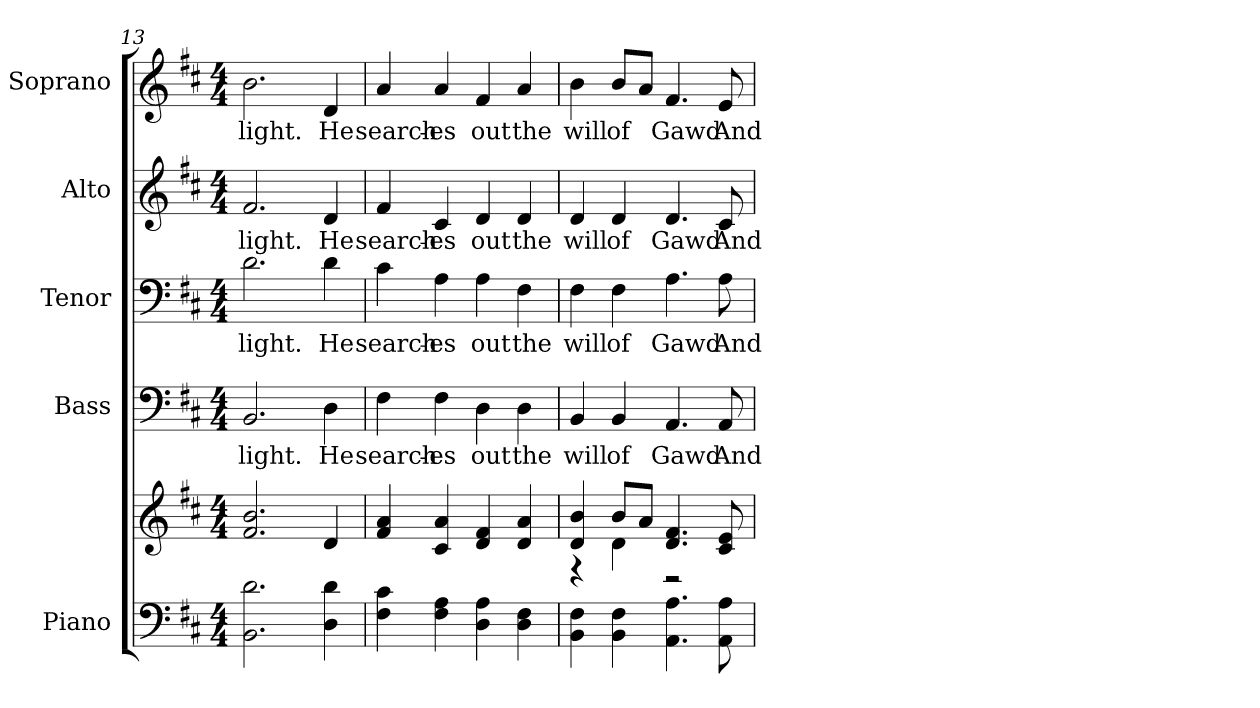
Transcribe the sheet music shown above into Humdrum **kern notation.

**kern	**kern	**kern	**text	**kern	**text	**kern	**text	**kern	**text
*part5	*part5	*part4	*part4	*part3	*part3	*part2	*part2	*part1	*part1
*staff6	*staff5	*staff4	*staff4	*staff3	*staff3	*staff2	*staff2	*staff1	*staff1
*I"Piano	*	*I"Bass	*	*I"Tenor	*	*I"Alto	*	*I"Soprano	*
*I'Pno.	*	*I'B.	*	*	*	*I'A.	*	*I'S.	*
!!LO:PB:g=z
*clefF4	*clefG2	*clefF4	*	*clefF4	*	*clefG2	*	*clefG2	*
*k[f#c#]	*k[f#c#]	*k[f#c#]	*	*k[f#c#]	*	*k[f#c#]	*	*k[f#c#]	*
*D:	*D:	*D:	*	*D:	*	*D:	*	*D:	*
*M4/4	*M4/4	*M4/4	*	*M4/4	*	*M4/4	*	*M4/4	*
=13	=13	=13	=13	=13	=13	=13	=13	=13	=13
!	!	!	!LO:LY:b:color=#000000	!	!	!	!	!	!
!	!	!	!	!	!LO:LY:b:color=#000000	!	!	!	!
!	!	!	!	!	!	!	!LO:LY:b:color=#000000	!	!
!	!	!	!	!	!	!	!	!	!LO:LY:b:color=#000000
2.BBi\ 2.di	2.f#i/ 2.bi	2.BBi/	-light.	2.di\	-light.	2.f#i/	-light.	2.bi\	-light.
!	!	!	!LO:LY:b:color=#000000	!	!	!	!	!	!
!	!	!	!	!	!LO:LY:b:color=#000000	!	!	!	!
!	!	!	!	!	!	!	!LO:LY:b:color=#000000	!	!
!	!	!	!	!	!	!	!	!	!LO:LY:b:color=#000000
4Di\ 4di	4di/	4Di\	He	4di\	He	4di/	He	4di/	He
=14	=14	=14	=14	=14	=14	=14	=14	=14	=14
!	!	!	!LO:LY:b:color=#000000	!	!	!	!	!	!
!	!	!	!	!	!LO:LY:b:color=#000000	!	!	!	!
!	!	!	!	!	!	!	!LO:LY:b:color=#000000	!	!
!	!	!	!	!	!	!	!	!	!LO:LY:b:color=#000000
4F#i\ 4c#i	4f#i/ 4ai	4F#i\	search-	4c#i\	search-	4f#i/	search-	4ai/	search-
!	!	!	!LO:LY:b:color=#000000	!	!	!	!	!	!
!	!	!	!	!	!LO:LY:b:color=#000000	!	!	!	!
!	!	!	!	!	!	!	!LO:LY:b:color=#000000	!	!
!	!	!	!	!	!	!	!	!	!LO:LY:b:color=#000000
4F#i\ 4Ai	4c#i/ 4ai	4F#i\	-es	4Ai\	-es	4c#i/	-es	4ai/	-es
!	!	!	!LO:LY:b:color=#000000	!	!	!	!	!	!
!	!	!	!	!	!LO:LY:b:color=#000000	!	!	!	!
!	!	!	!	!	!	!	!LO:LY:b:color=#000000	!	!
!	!	!	!	!	!	!	!	!	!LO:LY:b:color=#000000
4Di\ 4Ai	4di/ 4f#i	4Di\	out	4Ai\	out	4di/	out	4f#i/	out
!	!	!	!LO:LY:b:color=#000000	!	!	!	!	!	!
!	!	!	!	!	!LO:LY:b:color=#000000	!	!	!	!
!	!	!	!	!	!	!	!LO:LY:b:color=#000000	!	!
!	!	!	!	!	!	!	!	!	!LO:LY:b:color=#000000
4Di\ 4F#i	4di/ 4ai	4Di\	the	4F#i\	the	4di/	the	4ai/	the
=15	=15	=15	=15	=15	=15	=15	=15	=15	=15
*	*^	*	*	*	*	*	*	*	*
!	!	!	!	!LO:LY:b:color=#000000	!	!	!	!	!	!
!	!	!	!	!	!	!LO:LY:b:color=#000000	!	!	!	!
!	!	!	!	!	!	!	!	!LO:LY:b:color=#000000	!	!
!	!	!	!	!	!	!	!	!	!	!LO:LY:b:color=#000000
4BBi\ 4F#i	4di/ 4bi	4r	4BBi/	will	4F#i\	will	4di/	will	4bi\	will
!	!	!	!	!LO:LY:b:color=#000000	!	!	!	!	!	!
!	!	!	!	!	!	!LO:LY:b:color=#000000	!	!	!	!
!	!	!	!	!	!	!	!	!LO:LY:b:color=#000000	!	!
!	!	!	!	!	!	!	!	!	!	!LO:LY:b:color=#000000
4BBi\ 4F#i	8bi/L	4di\	4BBi/	of	4F#i\	of	4di/	of	8bi/L	of
.	8ai/J	.	.	.	.	.	.	.	8ai/J	.
!	!	!	!	!LO:LY:b:color=#000000	!	!	!	!	!	!
!	!	!	!	!	!	!LO:LY:b:color=#000000	!	!	!	!
!	!	!	!	!	!	!	!	!LO:LY:b:color=#000000	!	!
!	!	!	!	!	!	!	!	!	!	!LO:LY:b:color=#000000
4.AAi\ 4.Ai	4.di/ 4.f#i	2r	4.AAi/	Gawd	4.Ai\	Gawd	4.di/	Gawd	4.f#i/	Gawd
!	!	!	!	!LO:LY:b:color=#000000	!	!	!	!	!	!
!	!	!	!	!	!	!LO:LY:b:color=#000000	!	!	!	!
!	!	!	!	!	!	!	!	!LO:LY:b:color=#000000	!	!
!	!	!	!	!	!	!	!	!	!	!LO:LY:b:color=#000000
8AAi\ 8Ai	8c#i/ 8ei	.	8AAi/	And	8Ai\	And	8c#i/	And	8ei/	And
*	*v	*v	*	*	*	*	*	*	*	*
=	=	=	=	=	=	=	=	=	=
*-	*-	*-	*-	*-	*-	*-	*-	*-	*-
